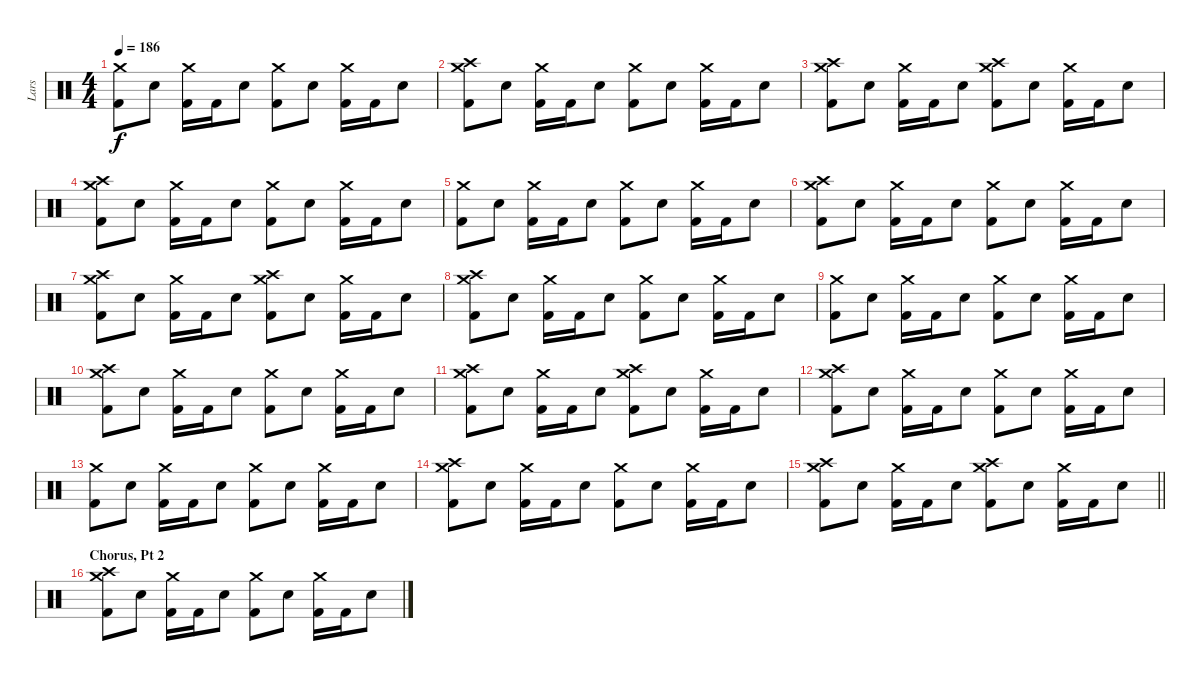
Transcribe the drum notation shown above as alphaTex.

\track ("Lars" "Lars") {instrument percussion}
\staff {score}
\articulation defaults
\ts (4 4)
\tempo 186
\clef neutral
\ks c
("Crash medium (hit)" "Kick (hit) 2").8{dy f} "Electric Snare (hit)".8 ("Crash medium (hit)" "Kick (hit) 2").16 "Kick (hit) 2".16 "Electric Snare (hit)".8 ("Crash medium (hit)" "Kick (hit) 2").8 "Electric Snare (hit)".8 ("Crash medium (hit)" "Kick (hit) 2").16 "Kick (hit) 2".16 "Electric Snare (hit)".8 |
("Crash medium (hit)" "Crash high (hit)" "Kick (hit) 2").8 "Electric Snare (hit)".8 ("Crash medium (hit)" "Kick (hit) 2").16 "Kick (hit) 2".16 "Electric Snare (hit)".8 ("Crash medium (hit)" "Kick (hit) 2").8 "Electric Snare (hit)".8 ("Crash medium (hit)" "Kick (hit) 2").16 "Kick (hit) 2".16 "Electric Snare (hit)".8 |
("Crash medium (hit)" "Crash high (hit)" "Kick (hit) 2").8 "Electric Snare (hit)".8 ("Crash medium (hit)" "Kick (hit) 2").16 "Kick (hit) 2".16 "Electric Snare (hit)".8 ("Crash medium (hit)" "Crash high (hit)" "Kick (hit) 2").8 "Electric Snare (hit)".8 ("Crash medium (hit)" "Kick (hit) 2").16 "Kick (hit) 2".16 "Electric Snare (hit)".8 |
("Crash medium (hit)" "Crash high (hit)" "Kick (hit) 2").8 "Electric Snare (hit)".8 ("Crash medium (hit)" "Kick (hit) 2").16 "Kick (hit) 2".16 "Electric Snare (hit)".8 ("Crash medium (hit)" "Kick (hit) 2").8 "Electric Snare (hit)".8 ("Crash medium (hit)" "Kick (hit) 2").16 "Kick (hit) 2".16 "Electric Snare (hit)".8 |
("Crash medium (hit)" "Kick (hit) 2").8 "Electric Snare (hit)".8 ("Crash medium (hit)" "Kick (hit) 2").16 "Kick (hit) 2".16 "Electric Snare (hit)".8 ("Crash medium (hit)" "Kick (hit) 2").8 "Electric Snare (hit)".8 ("Crash medium (hit)" "Kick (hit) 2").16 "Kick (hit) 2".16 "Electric Snare (hit)".8 |
("Crash medium (hit)" "Crash high (hit)" "Kick (hit) 2").8 "Electric Snare (hit)".8 ("Crash medium (hit)" "Kick (hit) 2").16 "Kick (hit) 2".16 "Electric Snare (hit)".8 ("Crash medium (hit)" "Kick (hit) 2").8 "Electric Snare (hit)".8 ("Crash medium (hit)" "Kick (hit) 2").16 "Kick (hit) 2".16 "Electric Snare (hit)".8 |
("Crash medium (hit)" "Crash high (hit)" "Kick (hit) 2").8 "Electric Snare (hit)".8 ("Crash medium (hit)" "Kick (hit) 2").16 "Kick (hit) 2".16 "Electric Snare (hit)".8 ("Crash medium (hit)" "Crash high (hit)" "Kick (hit) 2").8 "Electric Snare (hit)".8 ("Crash medium (hit)" "Kick (hit) 2").16 "Kick (hit) 2".16 "Electric Snare (hit)".8 |
("Crash medium (hit)" "Crash high (hit)" "Kick (hit) 2").8 "Electric Snare (hit)".8 ("Crash medium (hit)" "Kick (hit) 2").16 "Kick (hit) 2".16 "Electric Snare (hit)".8 ("Crash medium (hit)" "Kick (hit) 2").8 "Electric Snare (hit)".8 ("Crash medium (hit)" "Kick (hit) 2").16 "Kick (hit) 2".16 "Electric Snare (hit)".8 |
("Crash medium (hit)" "Kick (hit) 2").8 "Electric Snare (hit)".8 ("Crash medium (hit)" "Kick (hit) 2").16 "Kick (hit) 2".16 "Electric Snare (hit)".8 ("Crash medium (hit)" "Kick (hit) 2").8 "Electric Snare (hit)".8 ("Crash medium (hit)" "Kick (hit) 2").16 "Kick (hit) 2".16 "Electric Snare (hit)".8 |
("Crash medium (hit)" "Crash high (hit)" "Kick (hit) 2").8 "Electric Snare (hit)".8 ("Crash medium (hit)" "Kick (hit) 2").16 "Kick (hit) 2".16 "Electric Snare (hit)".8 ("Crash medium (hit)" "Kick (hit) 2").8 "Electric Snare (hit)".8 ("Crash medium (hit)" "Kick (hit) 2").16 "Kick (hit) 2".16 "Electric Snare (hit)".8 |
("Crash medium (hit)" "Crash high (hit)" "Kick (hit) 2").8 "Electric Snare (hit)".8 ("Crash medium (hit)" "Kick (hit) 2").16 "Kick (hit) 2".16 "Electric Snare (hit)".8 ("Crash medium (hit)" "Crash high (hit)" "Kick (hit) 2").8 "Electric Snare (hit)".8 ("Crash medium (hit)" "Kick (hit) 2").16 "Kick (hit) 2".16 "Electric Snare (hit)".8 |
("Crash medium (hit)" "Crash high (hit)" "Kick (hit) 2").8 "Electric Snare (hit)".8 ("Crash medium (hit)" "Kick (hit) 2").16 "Kick (hit) 2".16 "Electric Snare (hit)".8 ("Crash medium (hit)" "Kick (hit) 2").8 "Electric Snare (hit)".8 ("Crash medium (hit)" "Kick (hit) 2").16 "Kick (hit) 2".16 "Electric Snare (hit)".8 |
("Crash medium (hit)" "Kick (hit) 2").8 "Electric Snare (hit)".8 ("Crash medium (hit)" "Kick (hit) 2").16 "Kick (hit) 2".16 "Electric Snare (hit)".8 ("Crash medium (hit)" "Kick (hit) 2").8 "Electric Snare (hit)".8 ("Crash medium (hit)" "Kick (hit) 2").16 "Kick (hit) 2".16 "Electric Snare (hit)".8 |
("Crash medium (hit)" "Crash high (hit)" "Kick (hit) 2").8 "Electric Snare (hit)".8 ("Crash medium (hit)" "Kick (hit) 2").16 "Kick (hit) 2".16 "Electric Snare (hit)".8 ("Crash medium (hit)" "Kick (hit) 2").8 "Electric Snare (hit)".8 ("Crash medium (hit)" "Kick (hit) 2").16 "Kick (hit) 2".16 "Electric Snare (hit)".8 |
\barLineRight lightlight
("Crash medium (hit)" "Crash high (hit)" "Kick (hit) 2").8 "Electric Snare (hit)".8 ("Crash medium (hit)" "Kick (hit) 2").16 "Kick (hit) 2".16 "Electric Snare (hit)".8 ("Crash medium (hit)" "Crash high (hit)" "Kick (hit) 2").8 "Electric Snare (hit)".8 ("Crash medium (hit)" "Kick (hit) 2").16 "Kick (hit) 2".16 "Electric Snare (hit)".8 |
\section ("" "Chorus, Pt 2")
("Crash medium (hit)" "Crash high (hit)" "Kick (hit) 2").8 "Electric Snare (hit)".8 ("Crash medium (hit)" "Kick (hit) 2").16 "Kick (hit) 2".16 "Electric Snare (hit)".8 ("Crash medium (hit)" "Kick (hit) 2").8 "Electric Snare (hit)".8 ("Crash medium (hit)" "Kick (hit) 2").16 "Kick (hit) 2".16 "Electric Snare (hit)".8
